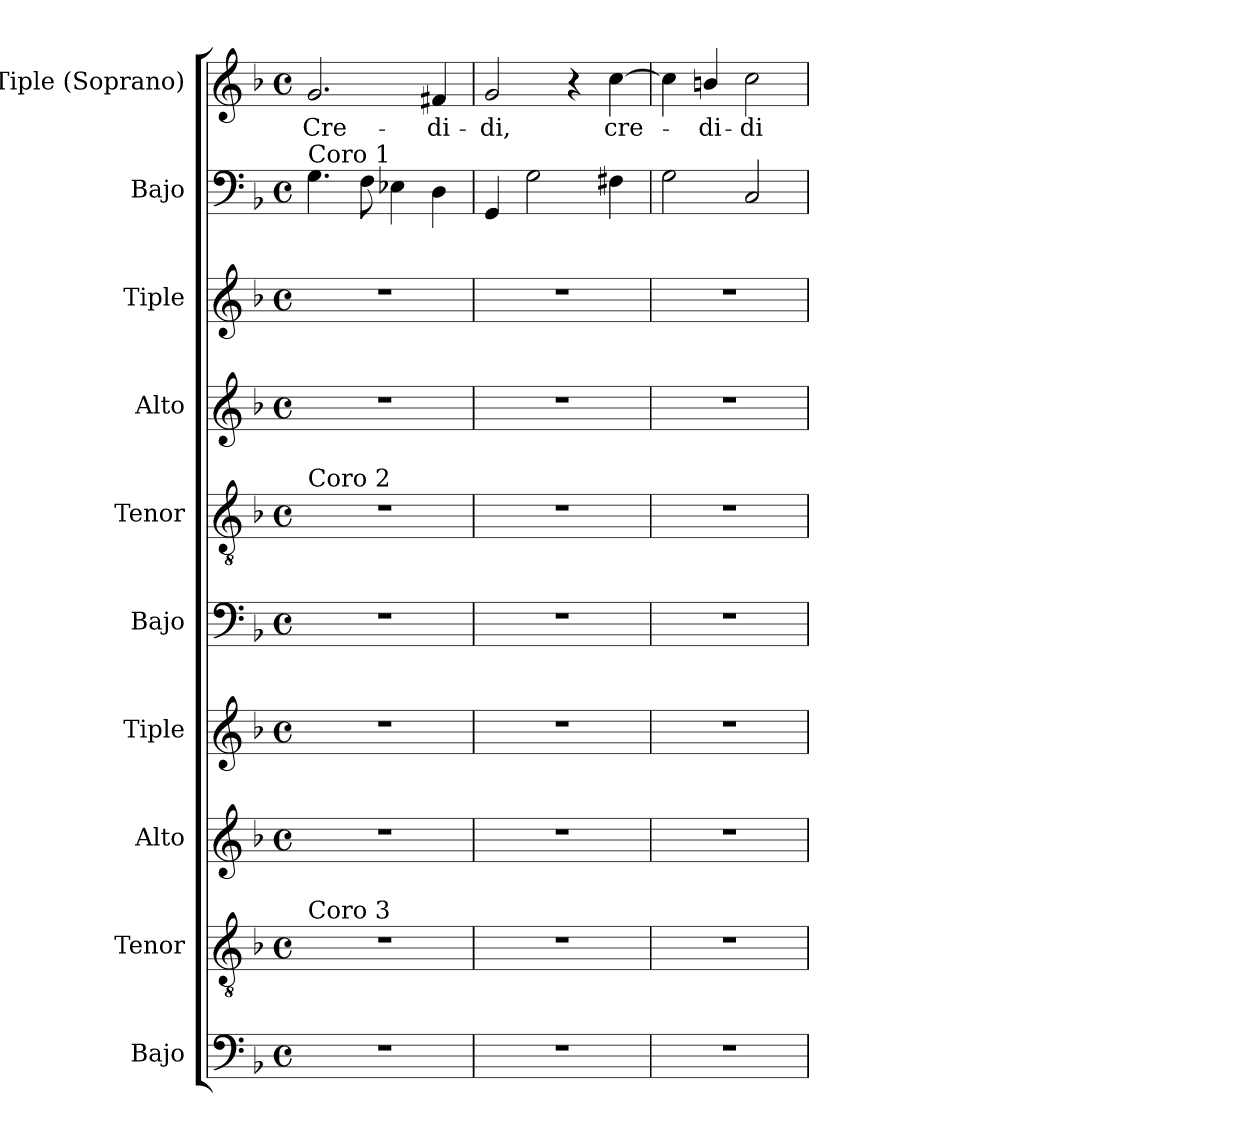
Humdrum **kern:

**kern	**kern	**kern	**kern	**kern	**kern	**kern	**kern	**kern	**kern	**text
*part10	*part9	*part8	*part7	*part6	*part5	*part4	*part3	*part2	*part1	*part1
*staff10	*staff9	*staff8	*staff7	*staff6	*staff5	*staff4	*staff3	*staff2	*staff1	*staff1
*I"Bajo	*I"Tenor	*I"Alto	*I"Tiple	*I"Bajo	*I"Tenor	*I"Alto	*I"Tiple	*I"Bajo	*I"Tiple (Soprano)	*
*I'B.	*I'T.	*I'A.	*	*I'B.	*I'T.	*I'A.	*	*I'B.	*I'S.	*
!!LO:PB:g=z
*clefF4	*clefGv2	*clefG2	*clefG2	*clefF4	*clefGv2	*clefG2	*clefG2	*clefF4	*clefG2	*
*	*ITrd7c12	*	*	*	*ITrd7c12	*	*	*	*	*
*k[b-]	*k[b-]	*k[b-]	*k[b-]	*k[b-]	*k[b-]	*k[b-]	*k[b-]	*k[b-]	*k[b-]	*
*F:	*F:	*F:	*F:	*F:	*F:	*F:	*F:	*F:	*F:	*
*M4/4	*M4/4	*M4/4	*M4/4	*M4/4	*M4/4	*M4/4	*M4/4	*M4/4	*M4/4	*
*met(c)	*met(c)	*met(c)	*met(c)	*met(c)	*met(c)	*met(c)	*met(c)	*met(c)	*met(c)	*
=1	=1	=1	=1	=1	=1	=1	=1	=1	=1	=1
!	!	!	!	!	!	!	!	!LO:TX:a:t=Coro 1	!	!
!	!	!	!	!	!LO:TX:a:t=Coro 2	!	!	!	!	!
!	!LO:TX:a:t=Coro 3	!	!	!	!	!	!	!	!	!
!	!	!	!	!	!	!	!	!	!	!LO:LY:b:color=#000000
1r	1r	1r	1r	1r	1r	1r	1r	4.Gi\	2.gi/	Cre-
.	.	.	.	.	.	.	.	8Fi\	.	.
.	.	.	.	.	.	.	.	4E-Xi\	.	.
!	!	!	!	!	!	!	!	!	!	!LO:LY:b:color=#000000
.	.	.	.	.	.	.	.	4Di\	4f#Xi/	-di-
=2	=2	=2	=2	=2	=2	=2	=2	=2	=2	=2
!	!	!	!	!	!	!	!	!	!	!LO:LY:b:color=#000000
1r	1r	1r	1r	1r	1r	1r	1r	4GGi/	2gi/	-di,
.	.	.	.	.	.	.	.	2Gi\	.	.
.	.	.	.	.	.	.	.	.	4r	.
!	!	!	!	!	!	!	!	!	!	!LO:LY:b:color=#000000
.	.	.	.	.	.	.	.	4F#Xi\	[4cci\	cre-
=3	=3	=3	=3	=3	=3	=3	=3	=3	=3	=3
1r	1r	1r	1r	1r	1r	1r	1r	2Gi\	4cci\]	.
!	!	!	!	!	!	!	!	!	!	!LO:LY:b:color=#000000
.	.	.	.	.	.	.	.	.	4bni/	-di-
!	!	!	!	!	!	!	!	!	!	!LO:LY:b:color=#000000
.	.	.	.	.	.	.	.	2Ci/	2cci\	-di
=	=	=	=	=	=	=	=	=	=	=
*-	*-	*-	*-	*-	*-	*-	*-	*-	*-	*-
